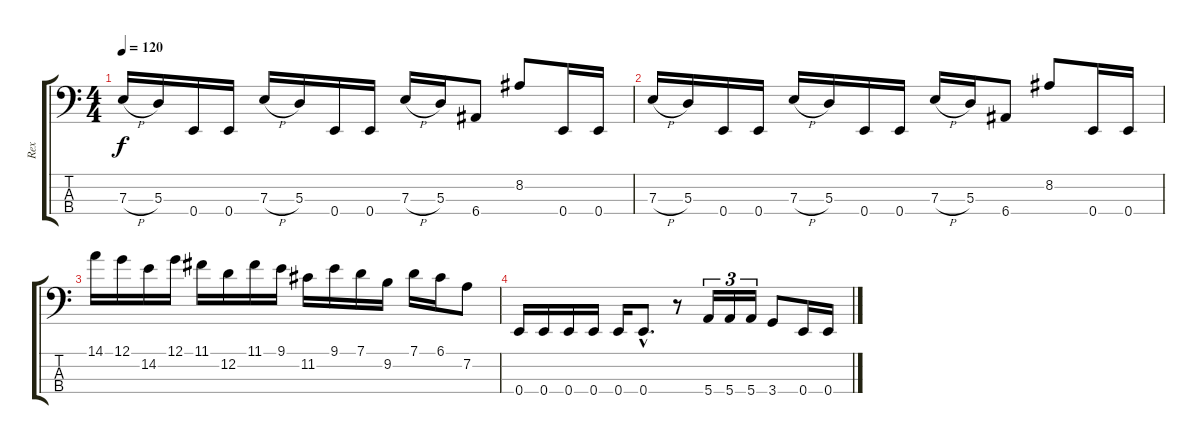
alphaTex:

\track ("Rex" "Rex") {instrument electricbasspick}
\staff {score tabs}
\tuning (G2 D2 A1 E1) {hide}
\ts (4 4)
\tempo 120
\clef f4
\ks c
7.3{h}.16{dy f} 5.3.16 0.4.16 0.4.16 7.3{h}.16 5.3.16 0.4.16 0.4.16 7.3{h}.16 5.3.16 6.4.8 8.2.8 0.4.16 0.4.16 |
7.3{h}.16 5.3.16 0.4.16 0.4.16 7.3{h}.16 5.3.16 0.4.16 0.4.16 7.3{h}.16 5.3.16 6.4.8 8.2.8 0.4.16 0.4.16 |
14.1.16 12.1.16 14.2.16 12.1.16 11.1.16 12.2.16 11.1.16 9.1.16 11.2.16 9.1.16 7.1.16 9.2.16 7.1.16 6.1.16 7.2.8 |
0.4.16 0.4.16 0.4.16 0.4.16 0.4.16 0.4{hac}.8{d} r.8 5.4.16{tu (3 2)} 5.4.16{tu (3 2)} 5.4.16{tu (3 2)} 3.4.8 0.4.16 0.4.16
